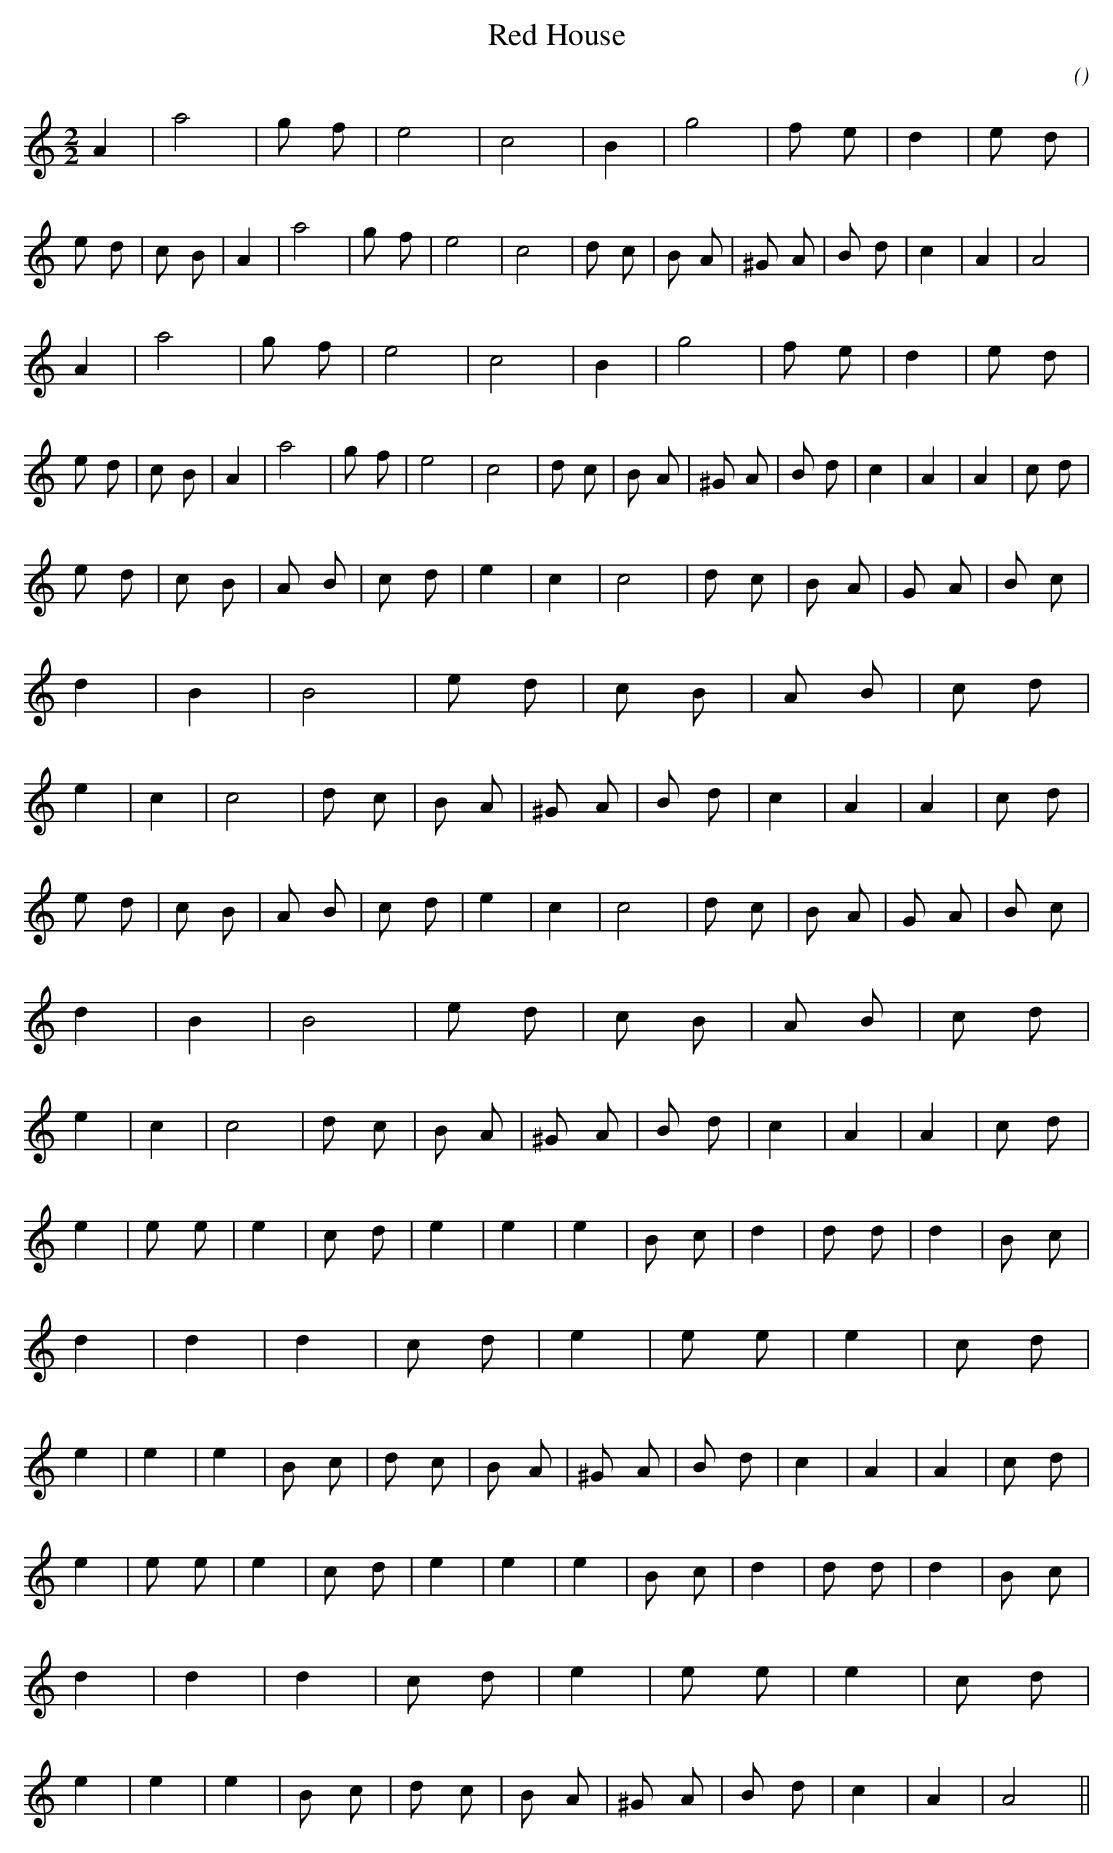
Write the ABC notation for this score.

X:1
T: Red House
C:
O:
M:2/2
K:Am
K:Am
M:2/2
L:1/16
A4 |a8 |g2 f2 |e8 |c8 |B4 |g8 |f2 e2 |d4 |e2 d2 |e2 d2 |c2 B2 |A4 |a8 |g2 f2 |e8 |c8 |d2 c2 |B2 A2 |^G2 A2 |B2 d2 |c4 |A4 |A8 |
A4 |a8 |g2 f2 |e8 |c8 |B4 |g8 |f2 e2 |d4 |e2 d2 |e2 d2 |c2 B2 |A4 |a8 |g2 f2 |e8 |c8 |d2 c2 |B2 A2 |^G2 A2 |B2 d2 |c4 |A4 |A4 |c2 d2 |
e2 d2 |c2 B2 |A2 B2 |c2 d2 |e4 |c4 |c8 |d2 c2 |B2 A2 |G2 A2 |B2 c2 |d4 |B4 |B8 |e2 d2 |c2 B2 |A2 B2 |c2 d2 |e4 |c4 |c8 |d2 c2 |B2 A2 |^G2 A2 |B2 d2 |c4 |A4 |A4 |c2 d2 |
e2 d2 |c2 B2 |A2 B2 |c2 d2 |e4 |c4 |c8 |d2 c2 |B2 A2 |G2 A2 |B2 c2 |d4 |B4 |B8 |e2 d2 |c2 B2 |A2 B2 |c2 d2 |e4 |c4 |c8 |d2 c2 |B2 A2 |^G2 A2 |B2 d2 |c4 |A4 |A4 |c2 d2 |
e4 |e2 e2 |e4 |c2 d2 |e4 |e4 |e4 |B2 c2 |d4 |d2 d2 |d4 |B2 c2 |d4 |d4 |d4 |c2 d2 |e4 |e2 e2 |e4 |c2 d2 |e4 |e4 |e4 |B2 c2 |d2 c2 |B2 A2 |^G2 A2 |B2 d2 |c4 |A4 |A4 |c2 d2 |
e4 |e2 e2 |e4 |c2 d2 |e4 |e4 |e4 |B2 c2 |d4 |d2 d2 |d4 |B2 c2 |d4 |d4 |d4 |c2 d2 |e4 |e2 e2 |e4 |c2 d2 |e4 |e4 |e4 |B2 c2 |d2 c2 |B2 A2 |^G2 A2 |B2 d2 |c4 |A4 |A8 ||
